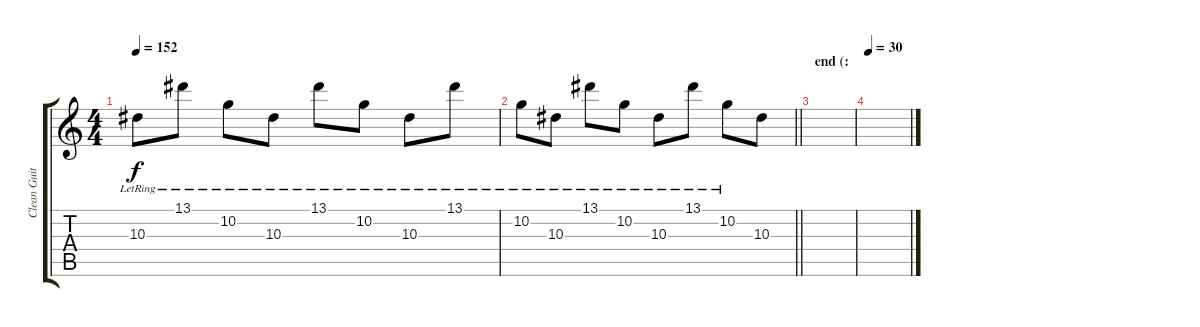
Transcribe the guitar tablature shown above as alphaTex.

\track ("Clean Guitar 1" "Clean Guit") {instrument electricguitarclean}
\staff {score tabs}
\tuning (D4 A3 F3 C3 G2 C2) {hide}
\ts (4 4)
\tempo 152
\clef g2
\ks c
10.3{lr}.8{dy f} 13.1{lr}.8 10.2{lr}.8 10.3{lr}.8 13.1{lr}.8 10.2{lr}.8 10.3{lr}.8 13.1{lr}.8 |
\barLineRight lightlight
10.2{lr}.8 10.3{lr}.8 13.1{lr}.8 10.2{lr}.8 10.3{lr}.8 13.1{lr}.8 10.2{lr}.8 10.3.8 |
\section ("" "end (:")
|
\tempo 30
